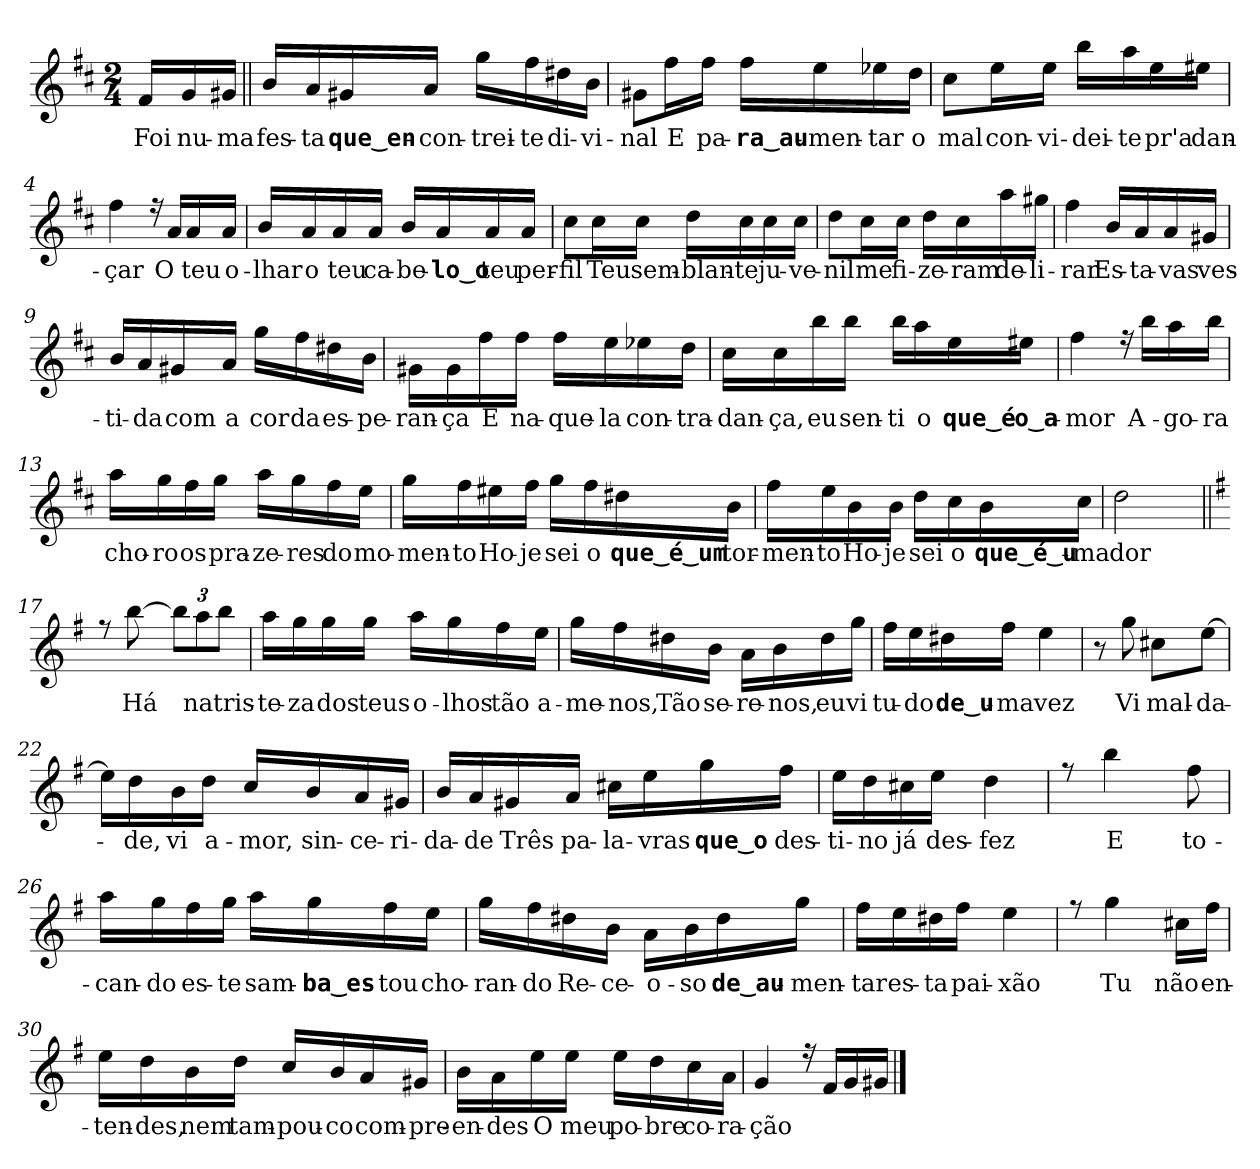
**kern	**text
*part1	*part1
*staff1	*staff1
*clefG2	*
*k[f#c#]	*
*D:	*
*M2/4	*
=	=
!	!LO:LY:b
16f#/LL	Foi
!	!LO:LY:b
16g/	nu-
!	!LO:LY:b
16g#X/JJ	-ma
=1||	=1||
!LO:TX:a:t=ca. 54	!
!	!LO:LY:b
*^	*
16b/LL	4ryy	fes-
!	!	!LO:LY:b
16a/	.	-ta
!	!	!LO:LY:b
16g#X/	.	que‿en-
!	!	!LO:LY:b
16a/JJ	.	-con-
!	!	!LO:LY:b
16gg\LL	4ryy	-trei-
!	!	!LO:LY:b
16ff#\	.	-te
!	!	!LO:LY:b
16dd#X\	.	di-
!	!	!LO:LY:b
16b\JJ	.	-vi-
=2	=2	=2
!	!	!LO:LY:b
8g#X\L	2ryy	-nal
!	!	!LO:LY:b
16ff#\L	.	E
!	!	!LO:LY:b
16ff#\JJ	.	pa-
!	!	!LO:LY:b
16ff#\LL	.	-ra‿au-
!	!	!LO:LY:b
16ee\	.	-men-
!	!	!LO:LY:b
16ee-X\	.	-tar
!	!	!LO:LY:b
16dd\JJ	.	o
!!LO:LB:g=z	!!
=3	=3	=3
!	!	!LO:LY:b
8cc#\L	2ryy	mal
!	!	!LO:LY:b
16ee\L	.	con-
!	!	!LO:LY:b
16ee\JJ	.	-vi-
!	!	!LO:LY:b
16bb\LL	.	-dei-
!	!	!LO:LY:b
16aa\	.	-te
!	!	!LO:LY:b
16ee\	.	pr'a
!	!	!LO:LY:b
16ee#X\JJ	.	dan-
=4	=4	=4
!	!	!LO:LY:b
4ff#\	2ryy	-çar
16ree	.	.
!	!	!LO:LY:b
16a/LL	.	O
!	!	!LO:LY:b
16a/	.	teu
!	!	!LO:LY:b
16a/JJ	.	o-
=5	=5	=5
!	!	!LO:LY:b
16b/LL	4ryy	-lhar
!	!	!LO:LY:b
16a/	.	o
!	!	!LO:LY:b
16a/	.	teu
!	!	!LO:LY:b
16a/JJ	.	ca-
!	!	!LO:LY:b
16b/LL	4ryy	-be-
!	!	!LO:LY:b
16a/	.	-lo‿o
!	!	!LO:LY:b
16a/	.	teu
!	!	!LO:LY:b
16a/JJ	.	per-
!!LO:LB:g=z	!!
=6	=6	=6
!	!	!LO:LY:b
8cc#\L	4ryy	-fil
!	!	!LO:LY:b
16cc#\L	.	Teu
!	!	!LO:LY:b
16cc#\JJ	.	sem-
!	!	!LO:LY:b
16dd\LL	4ryy	-blan-
!	!	!LO:LY:b
16cc#\	.	-te
!	!	!LO:LY:b
16cc#\	.	ju-
!	!	!LO:LY:b
16cc#\JJ	.	-ve-
=7	=7	=7
!	!	!LO:LY:b
8dd\L	4ryy	-nil
!	!	!LO:LY:b
16cc#\L	.	me
!	!	!LO:LY:b
16cc#\JJ	.	fi-
!	!	!LO:LY:b
16dd\LL	4ryy	-ze-
!	!	!LO:LY:b
16cc#\	.	-ram
!	!	!LO:LY:b
16aa\	.	de-
!	!	!LO:LY:b
16gg#X\JJ	.	-li-
=8	=8	=8
!	!	!LO:LY:b
4ff#\	4ryy	-rar
!	!	!LO:LY:b
16b/LL	4ryy	Es-
!	!	!LO:LY:b
16a/	.	-ta-
!	!	!LO:LY:b
16a/	.	-vas
!	!	!LO:LY:b
16g#X/JJ	.	ves-
!!LO:LB:g=z	!!
=9	=9	=9
!	!	!LO:LY:b
16b/LL	4ryy	-ti-
!	!	!LO:LY:b
16a/	.	-da
!	!	!LO:LY:b
16g#X/	.	com
!	!	!LO:LY:b
16a/JJ	.	a
!	!	!LO:LY:b
16gg\LL	4ryy	cor
!	!	!LO:LY:b
16ff#\	.	da
!	!	!LO:LY:b
16dd#X\	.	es-
!	!	!LO:LY:b
16b\JJ	.	-pe-
=10	=10	=10
!	!	!LO:LY:b
16g#X\LL	2ryy	-ran-
!	!	!LO:LY:b
16g#\	.	-ça
!	!	!LO:LY:b
16ff#\	.	E
!	!	!LO:LY:b
16ff#\JJ	.	na-
!	!	!LO:LY:b
16ff#\LL	.	-que-
!	!	!LO:LY:b
16ee\	.	-la
!	!	!LO:LY:b
16ee-X\	.	con-
!	!	!LO:LY:b
16dd\JJ	.	-tra-
=11	=11	=11
!	!	!LO:LY:b
16cc#\LL	2ryy	-dan-
!	!	!LO:LY:b
16cc#\	.	-ça,
!	!	!LO:LY:b
16bb\	.	eu
!	!	!LO:LY:b
16bb\JJ	.	sen-
!	!	!LO:LY:b
16bb\LL	.	-ti
!	!	!LO:LY:b
16aa\	.	o
!	!	!LO:LY:b
16ee\	.	que‿é
!	!	!LO:LY:b
16ee#X\JJ	.	o‿a-
!!LO:LB:g=z	!!
=12	=12	=12
!	!	!LO:LY:b
4ff#\	4ryy	-mor
16ree	4ryy	.
!	!	!LO:LY:b
16bb\LL	.	A-
!	!	!LO:LY:b
16aa\	.	-go-
!	!	!LO:LY:b
16bb\JJ	.	-ra
=13	=13	=13
!	!	!LO:LY:b
16aa\LL	4ryy	cho-
!	!	!LO:LY:b
16gg\	.	-ro
!	!	!LO:LY:b
16ff#\	.	os
!	!	!LO:LY:b
16gg\JJ	.	pra-
!	!	!LO:LY:b
16aa\LL	4ryy	-ze-
!	!	!LO:LY:b
16gg\	.	-res
!	!	!LO:LY:b
16ff#\	.	do
!	!	!LO:LY:b
16ee\JJ	.	mo-
=14	=14	=14
!	!	!LO:LY:b
16gg\LL	4ryy	-men-
!	!	!LO:LY:b
16ff#\	.	-to
!	!	!LO:LY:b
16ee#X\	.	Ho-
!	!	!LO:LY:b
16ff#\JJ	.	-je
!	!	!LO:LY:b
16gg\LL	4ryy	sei
!	!	!LO:LY:b
16ff#\	.	o
!	!	!LO:LY:b
16dd#X\	.	que‿é‿um
!	!	!LO:LY:b
16b\JJ	.	tor-
!!LO:LB:g=z	!!
=15	=15	=15
!	!	!LO:LY:b
16ff#\LL	4ryy	-men-
!	!	!LO:LY:b
16ee\	.	-to
!	!	!LO:LY:b
16b\	.	Ho-
!	!	!LO:LY:b
16b\JJ	.	-je
!	!	!LO:LY:b
16dd\LL	4ryy	sei
!	!	!LO:LY:b
16cc#\	.	o
!	!	!LO:LY:b
16b\	.	que‿é‿u-
!	!	!LO:LY:b
16cc#\JJ	.	-ma
=16	=16	=16
!	!	!LO:LY:b
2dd\	4ryy	dor
.	4ryy	.
=17||	=17||	=17||
*k[f#]	*	*
*G:	*	*
8ree	4ryy	.
!	!	!LO:LY:b
[<8bb\	.	Há
12bb\L]	4ryy	.
!	!	!LO:LY:b
12aa\	.	na
!	!	!LO:LY:b
12bb\J	.	tris-
!!LO:LB:g=z	!!
=18	=18	=18
!	!	!LO:LY:b
16aa\LL	4ryy	-te-
!	!	!LO:LY:b
16gg\	.	-za
!	!	!LO:LY:b
16gg\	.	dos
!	!	!LO:LY:b
16gg\JJ	.	teus
!	!	!LO:LY:b
16aa\LL	4ryy	o-
!	!	!LO:LY:b
16gg\	.	-lhos
!	!	!LO:LY:b
16ff#\	.	tão
!	!	!LO:LY:b
16ee\JJ	.	a-
=19	=19	=19
!	!	!LO:LY:b
16gg\LL	4ryy	-me-
!	!	!LO:LY:b
16ff#\	.	-nos,
!	!	!LO:LY:b
16dd#X\	.	Tão
!	!	!LO:LY:b
16b\JJ	.	se-
!	!	!LO:LY:b
16a\LL	4ryy	-re-
!	!	!LO:LY:b
16b\	.	-nos,
!	!	!LO:LY:b
16dd#\	.	eu
!	!	!LO:LY:b
16gg\JJ	.	vi
=20	=20	=20
!	!	!LO:LY:b
16ff#\LL	2ryy	tu-
!	!	!LO:LY:b
16ee\	.	-do
!	!	!LO:LY:b
16dd#X\	.	de‿u-
!	!	!LO:LY:b
16ff#\JJ	.	-ma
!	!	!LO:LY:b
4ee\	.	vez
!!LO:LB:g=z	!!
=21	=21	=21
8r	4ryy	.
!	!	!LO:LY:b
8gg\	.	Vi
!	!	!LO:LY:b
8cc#X\L	4ryy	mal-
!	!	!LO:LY:b
[<8ee\J	.	-da-
=22	=22	=22
16ee\LL]	4ryy	.
!	!	!LO:LY:b
16dd\	.	-de,
!	!	!LO:LY:b
16b\	.	vi
!	!	!LO:LY:b
16dd\JJ	.	a-
!	!	!LO:LY:b
16cc/LL	4ryy	-mor,
!	!	!LO:LY:b
16b/	.	sin-
!	!	!LO:LY:b
16a/	.	-ce-
!	!	!LO:LY:b
16g#X/JJ	.	-ri-
=23	=23	=23
!	!	!LO:LY:b
16b/LL	2ryy	-da-
!	!	!LO:LY:b
16a/	.	-de
!	!	!LO:LY:b
16g#X/	.	Três
!	!	!LO:LY:b
16a/JJ	.	pa-
!	!	!LO:LY:b
16cc#X\LL	.	-la-
!	!	!LO:LY:b
16ee\	.	-vras
!	!	!LO:LY:b
16gg\	.	que‿o
!	!	!LO:LY:b
16ff#\JJ	.	des-
!!LO:PB:g=z	!!
=24	=24	=24
!	!	!LO:LY:b
16ee\LL	2ryy	-ti-
!	!	!LO:LY:b
16dd\	.	-no
!	!	!LO:LY:b
16cc#X\	.	já
!	!	!LO:LY:b
16ee\JJ	.	des-
!	!	!LO:LY:b
4dd\	.	-fez
=25	=25	=25
8ree	4ryy	.
!	!	!LO:LY:b
4bb\	.	E
.	4ryy	.
!	!	!LO:LY:b
8ff#\	.	to-
=26	=26	=26
!	!	!LO:LY:b
16aa\LL	4ryy	-can-
!	!	!LO:LY:b
16gg\	.	-do
!	!	!LO:LY:b
16ff#\	.	es-
!	!	!LO:LY:b
16gg\JJ	.	-te
!	!	!LO:LY:b
16aa\LL	4ryy	sam-
!	!	!LO:LY:b
16gg\	.	-ba‿es-
!	!	!LO:LY:b
16ff#\	.	-tou
!	!	!LO:LY:b
16ee\JJ	.	cho-
!!LO:LB:g=z	!!
=27	=27	=27
!	!	!LO:LY:b
16gg\LL	4ryy	-ran-
!	!	!LO:LY:b
16ff#\	.	-do
!	!	!LO:LY:b
16dd#X\	.	Re-
!	!	!LO:LY:b
16b\JJ	.	-ce-
!	!	!LO:LY:b
16a\LL	4ryy	-o-
!	!	!LO:LY:b
16b\	.	-so
!	!	!LO:LY:b
16dd#\	.	de‿au-
!	!	!LO:LY:b
16gg\JJ	.	-men-
=28	=28	=28
!	!	!LO:LY:b
16ff#\LL	2ryy	-tar
!	!	!LO:LY:b
16ee\	.	es-
!	!	!LO:LY:b
16dd#X\	.	-ta
!	!	!LO:LY:b
16ff#\JJ	.	pai-
!	!	!LO:LY:b
4ee\	.	-xão
=29	=29	=29
8ree	4ryy	.
!	!	!LO:LY:b
4gg\	.	Tu
.	4ryy	.
!	!	!LO:LY:b
16cc#X\LL	.	não
!	!	!LO:LY:b
16ff#\JJ	.	en-
!!LO:LB:g=z	!!
=30	=30	=30
!	!	!LO:LY:b
16ee\LL	4ryy	-ten-
!	!	!LO:LY:b
16dd\	.	-des,
!	!	!LO:LY:b
16b\	.	nem
!	!	!LO:LY:b
16dd\JJ	.	tam-
!	!	!LO:LY:b
16cc/LL	4ryy	-pou-
!	!	!LO:LY:b
16b/	.	-co
!	!	!LO:LY:b
16a/	.	com-
!	!	!LO:LY:b
16g#X/JJ	.	-pre-
=31	=31	=31
!	!	!LO:LY:b
16b\LL	4ryy	-en-
!	!	!LO:LY:b
16a\	.	-des
!	!	!LO:LY:b
16ee\	.	O
!	!	!LO:LY:b
16ee\JJ	.	meu
!	!	!LO:LY:b
16ee\LL	4ryy	po-
!	!	!LO:LY:b
16dd\	.	-bre
!	!	!LO:LY:b
16cc\	.	co-
!	!	!LO:LY:b
16a\JJ	.	-ra-
=32	=32	=32
!	!	!LO:LY:b
4g/	2ryy	-ção
16ree	.	.
16f#/LL	.	.
16g/	.	.
16g#X/JJ	.	.
*v	*v	*
==	==
*-	*-
